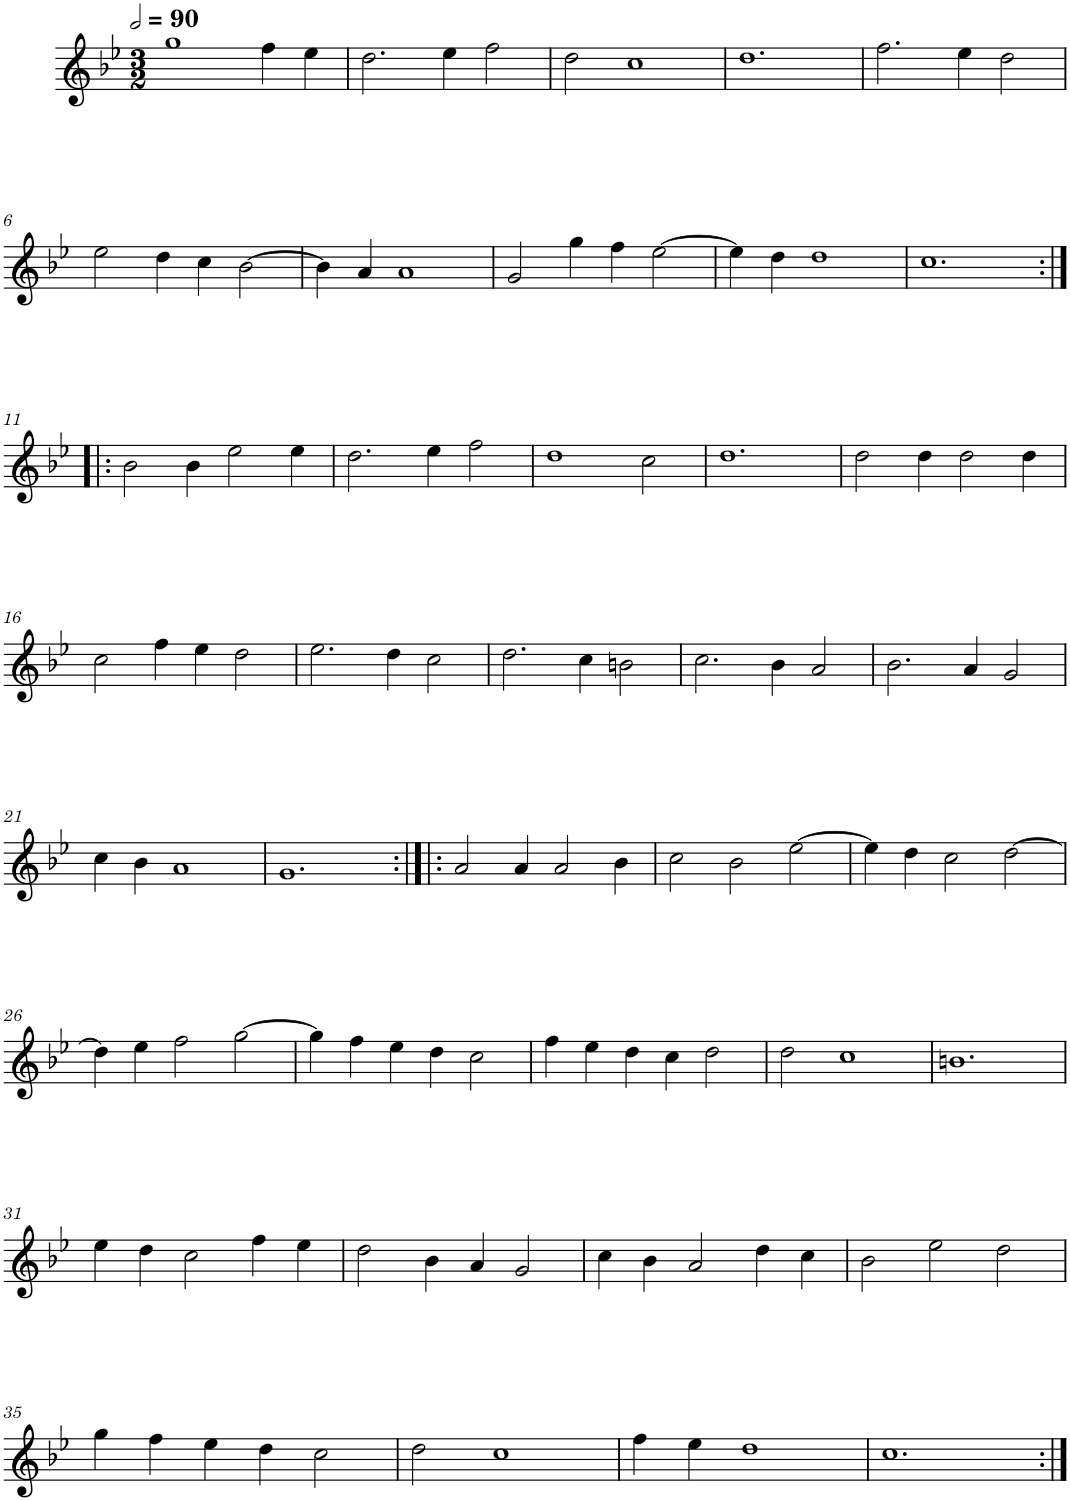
**kern
*part1
*staff1
*I"Trois parties
*clefG2
*k[b-e-]
*M3/2
*MM180
=1
1gg
4ff\
4ee-\
=2
2.dd\
4ee-\
2ff\
=3
2dd\
1cc
=4
1.dd
=5
2.ff\
4ee-\
2dd\
!!LO:LB:g=z
=6
2ee-\
4dd\
4cc\
[2b-\
=7
4b-\]
4a/
1a
=8
2g/
4gg\
4ff\
[2ee-\
=9
4ee-\]
4dd\
1dd
=10
1.cc
!!LO:LB:g=z
=11:|!|:
2b-\
4b-\
2ee-\
4ee-\
=12
2.dd\
4ee-\
2ff\
=13
1dd
2cc\
=14
1.dd
=15
2dd\
4dd\
2dd\
4dd\
!!LO:LB:g=z
=16
2cc\
4ff\
4ee-\
2dd\
=17
2.ee-\
4dd\
2cc\
=18
2.dd\
4cc\
2bn\
=19
2.cc\
4b-\
2a/
=20
2.b-\
4a/
2g/
!!LO:LB:g=z
=21
4cc\
4b-\
1a
=22
1.g
=23:|!|:
2a/
4a/
2a/
4b-\
=24
2cc\
2b-\
[2ee-\
=25
4ee-\]
4dd\
2cc\
[2dd\
!!LO:LB:g=z
=26
4dd\]
4ee-\
2ff\
[2gg\
=27
4gg\]
4ff\
4ee-\
4dd\
2cc\
=28
4ff\
4ee-\
4dd\
4cc\
2dd\
=29
2dd\
1cc
=30
1.bn
!!LO:LB:g=z
=31
4ee-\
4dd\
2cc\
4ff\
4ee-\
=32
2dd\
4b-\
4a/
2g/
=33
4cc\
4b-\
2a/
4dd\
4cc\
=34
2b-\
2ee-\
2dd\
!!LO:LB:g=z
=35
4gg\
4ff\
4ee-\
4dd\
2cc\
=36
2dd\
1cc
=37
4ff\
4ee-\
1dd
=38
1.cc
=:|!
*-
